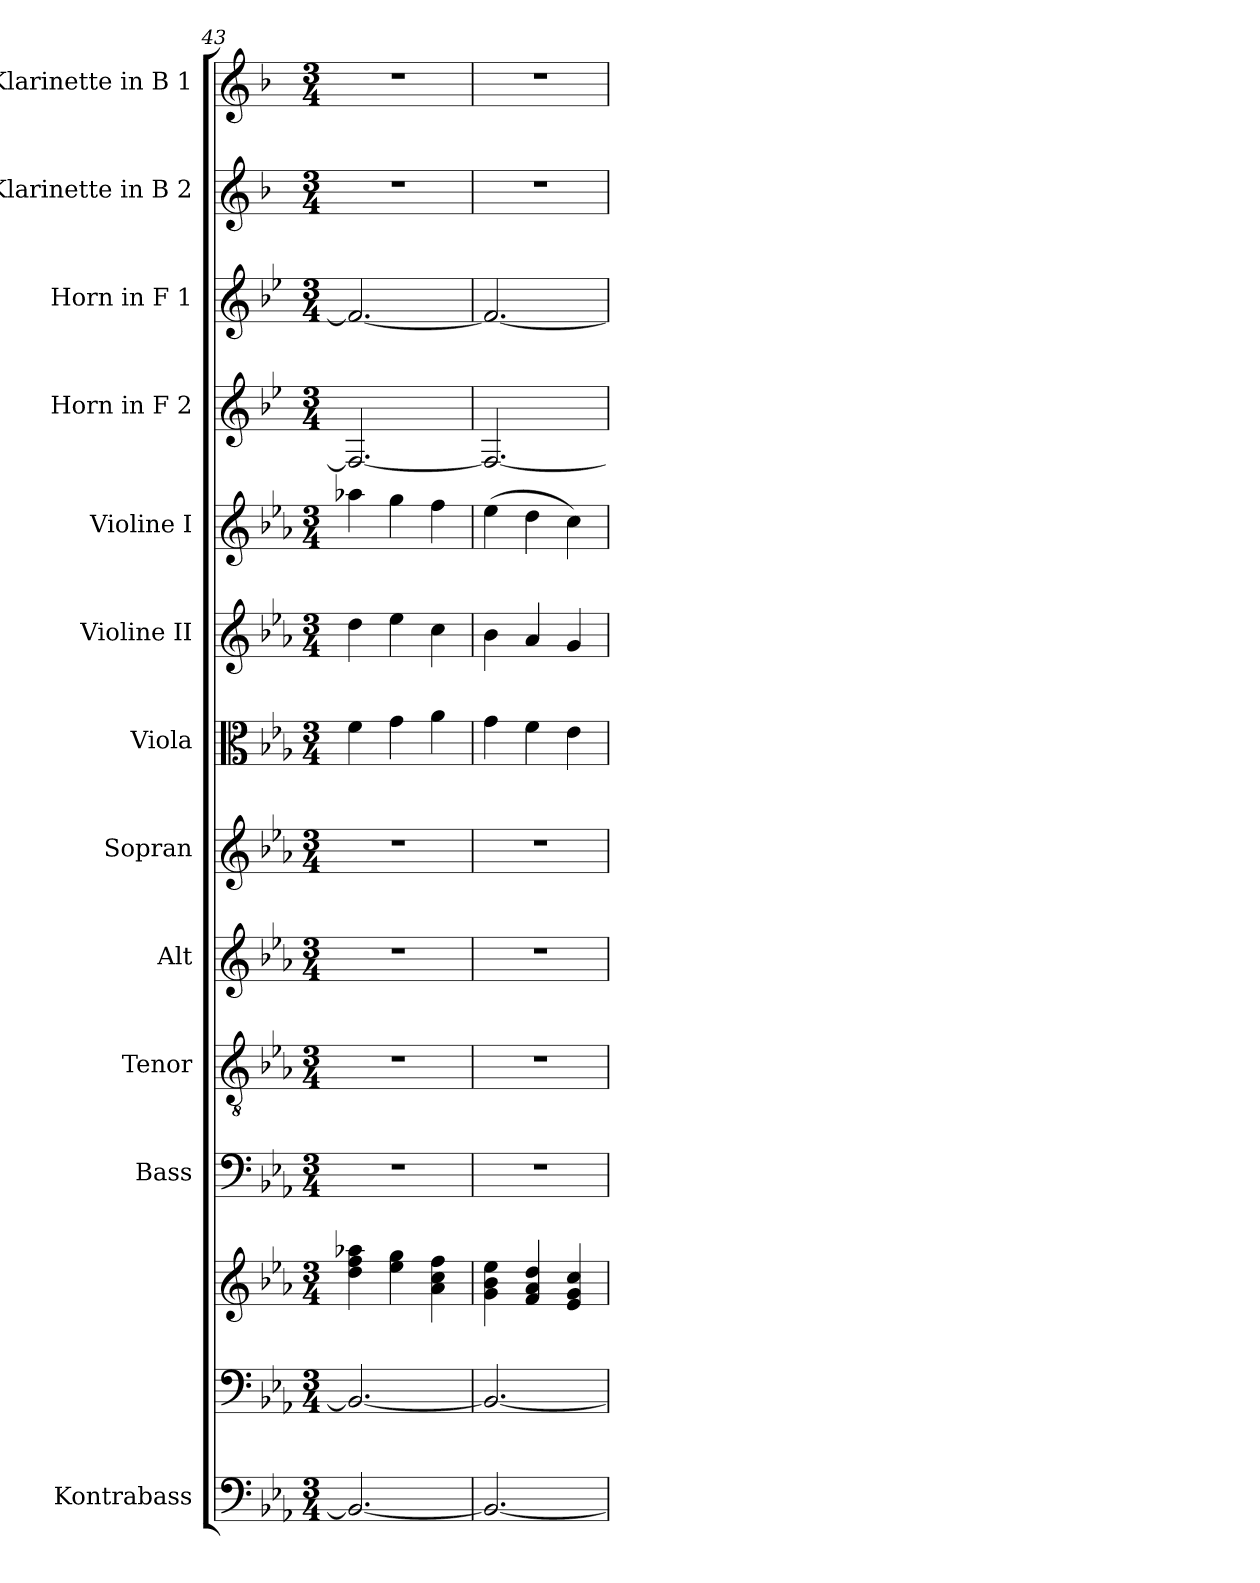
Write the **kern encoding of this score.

**kern	**kern	**kern	**kern	**kern	**kern	**kern	**kern	**kern	**kern	**kern	**kern	**kern	**kern
*part13	*part12	*part12	*part11	*part10	*part9	*part8	*part7	*part6	*part5	*part4	*part3	*part2	*part1
*staff14	*staff13	*staff12	*staff11	*staff10	*staff9	*staff8	*staff7	*staff6	*staff5	*staff4	*staff3	*staff2	*staff1
*I"Kontrabass	*	*	*I"Bass	*I"Tenor	*I"Alt	*I"Sopran	*I"Viola	*I"Violine II	*I"Violine I	*I"Horn in F 2	*I"Horn in F 1	*I"Klarinette in B 2	*I"Klarinette in B 1
*I'Kb.	*	*	*I'B	*I'T	*I'A	*I'S	*I'Vla.	*I'Vl. II	*I'Vl. I	*I'Hrn. 2	*I'Hrn. 1	*	*
*clefF4	*clefF4	*clefG2	*clefF4	*clefGv2	*clefG2	*clefG2	*clefC3	*clefG2	*clefG2	*clefG2	*clefG2	*clefG2	*clefG2
*ITrd7c12	*	*	*	*	*	*	*	*	*	*ITrd4c7	*ITrd4c7	*ITrd1c2	*ITrd1c2
*k[b-e-a-]	*k[b-e-a-]	*k[b-e-a-]	*k[b-e-a-]	*k[b-e-a-]	*k[b-e-a-]	*k[b-e-a-]	*k[b-e-a-]	*k[b-e-a-]	*k[b-e-a-]	*k[b-e-a-]	*k[b-e-a-]	*k[b-e-a-]	*k[b-e-a-]
*E-:	*E-:	*E-:	*E-:	*E-:	*E-:	*E-:	*E-:	*E-:	*E-:	*E-:	*E-:	*E-:	*E-:
*M3/4	*M3/4	*M3/4	*M3/4	*M3/4	*M3/4	*M3/4	*M3/4	*M3/4	*M3/4	*M3/4	*M3/4	*M3/4	*M3/4
=43	=43	=43	=43	=43	=43	=43	=43	=43	=43	=43	=43	=43	=43
2.BBB-/_	2.BB-/_	4dd\ 4ff\ 4aa-X\	2.r	2.r	2.r	2.r	4f\	4dd\	4aa-X\	2.BB-/_	2.B-/_	2.r	2.r
.	.	4ee-\ 4gg\	.	.	.	.	4g\	4ee-\	4gg\	.	.	.	.
.	.	4a-\ 4cc\ 4ff\	.	.	.	.	4a-\	4cc\	4ff\	.	.	.	.
!!LO:PB:g=z
=44	=44	=44	=44	=44	=44	=44	=44	=44	=44	=44	=44	=44	=44
2.BBB-/_	2.BB-/_	4g\ 4b-\ 4ee-\	2.r	2.r	2.r	2.r	4g\	4b-\	(>4ee-\	2.BB-/_	2.B-/_	2.r	2.r
.	.	4f/ 4a-/ 4dd/	.	.	.	.	4f\	4a-/	4dd\	.	.	.	.
.	.	4e-/ 4g/ 4cc/	.	.	.	.	4e-\	4g/	4cc\)	.	.	.	.
=	=	=	=	=	=	=	=	=	=	=	=	=	=
*-	*-	*-	*-	*-	*-	*-	*-	*-	*-	*-	*-	*-	*-
